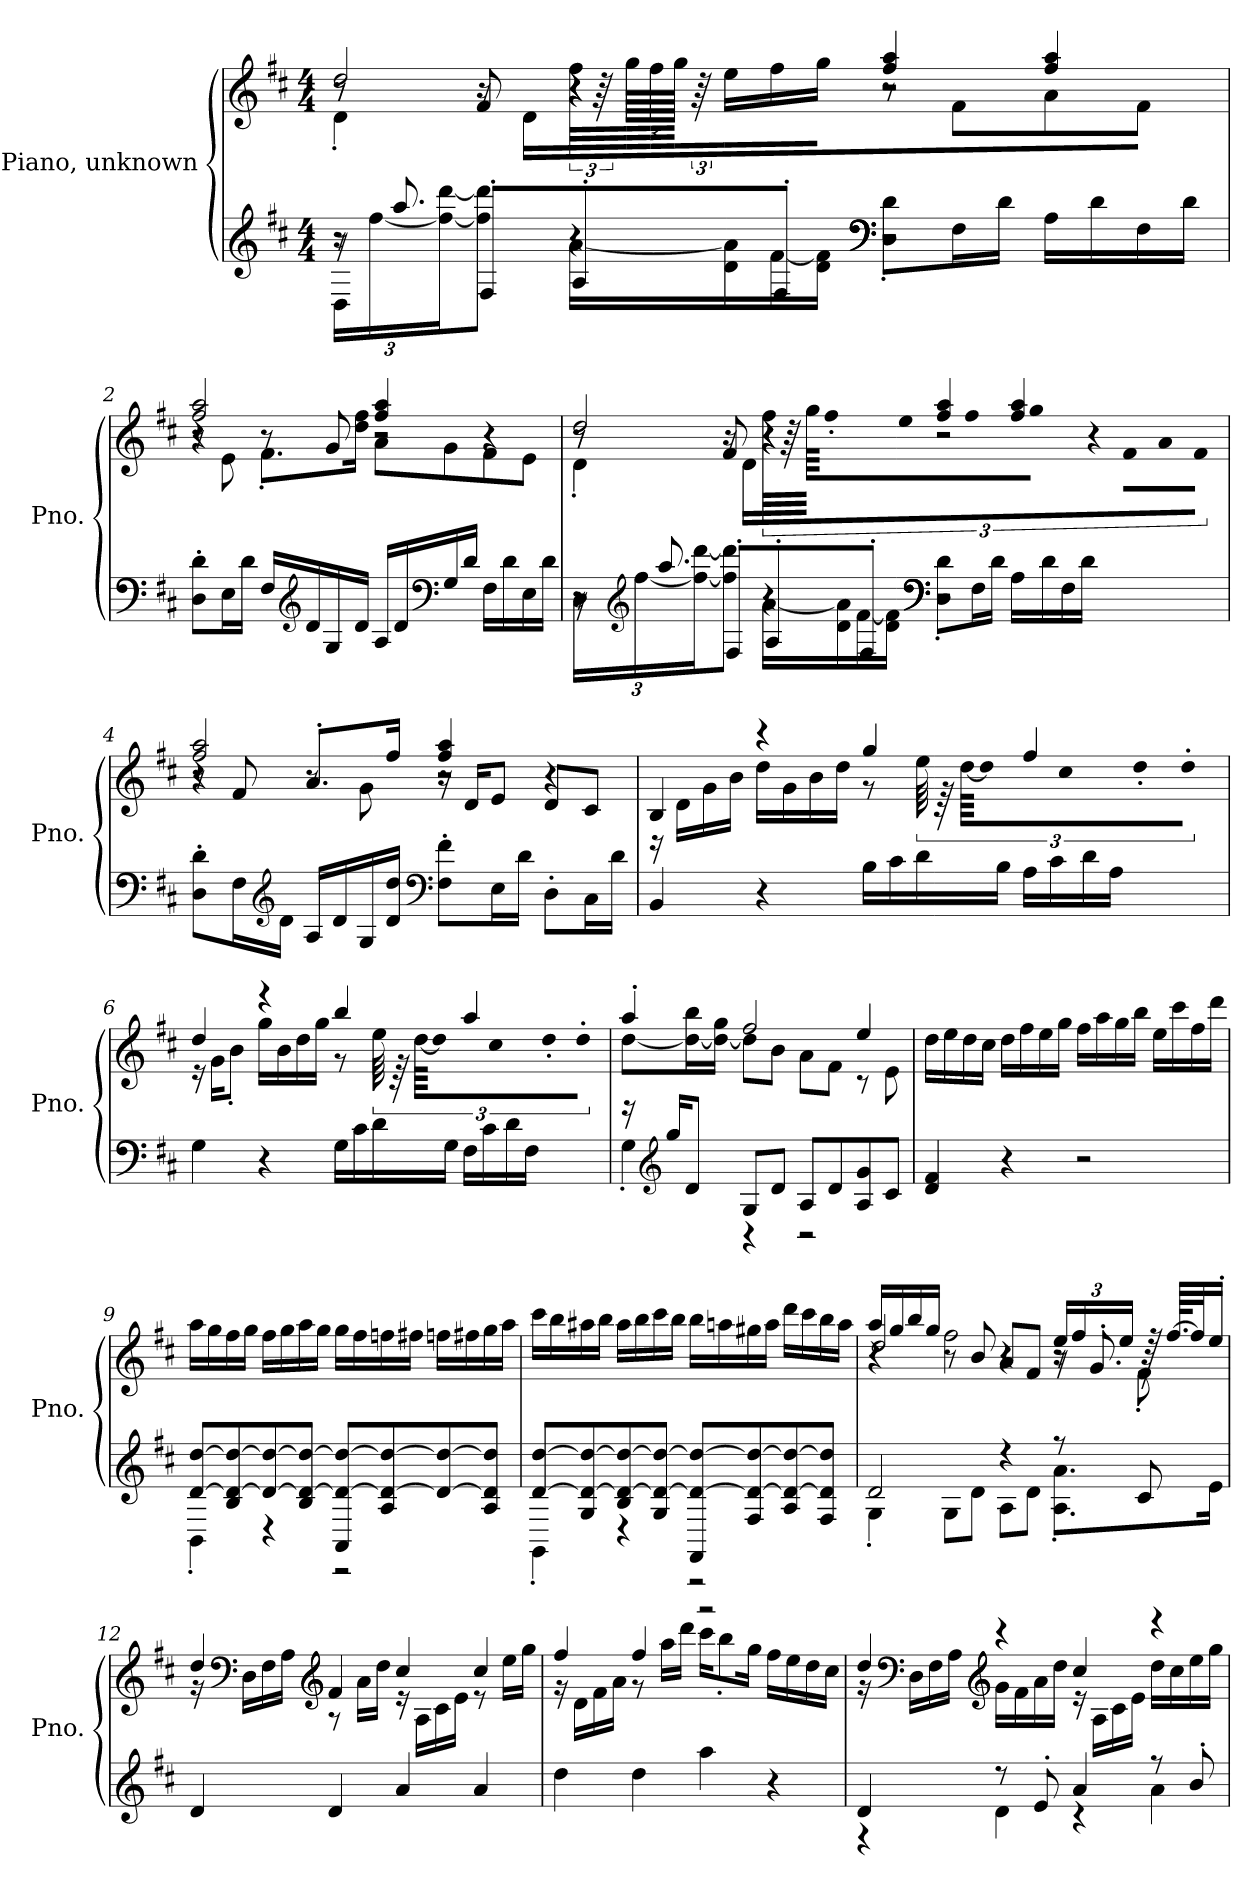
**kern	**kern
*part1	*part1
*staff2	*staff1
*I"Piano, unknown	*
*I'Pno.	*
*clefG2	*clefG2
*k[f#c#]	*k[f#c#]
*M4/4	*M4/4
*MM120	*MM120
=1	=1
*^	*
*	*Xbrackettup	*
*	*^	*^
*	*	*	*	*^
*	*	*	*	*	*^
16r	24D\LL	8r	2dd/	8r	8r	4d'\
.	[24ff#\	.	.	.	.	.
8.aa/	.	.	.	.	.	.
.	24ff#\_ [24ddd\J	.	.	.	.	.
.	8ff#\] 8ddd\]J	8F#'/L	.	16r	8f#/	.
.	.	.	.	16d\LL	.	.
4r	[16a\LL	8A'/	.	96ff#\JJkk	4r	4r
.	.	.	.	96r	.	.
.	.	.	.	96gg\LLLL	.	.
.	.	.	.	96ff#\	.	.
.	.	.	.	96gg\JJJJ	.	.
.	.	.	.	96r	.	.
.	16d\ 16a\]	.	.	16ee\LL	.	.
.	[16f#\	8F#'/J	.	16ff#\	.	.
.	16d\ 16f#\]JJ	.	.	16gg\JJ	.	.
*clefF4	*	*	*	*	*	*
2r	8D\' 8d\'L	2r	4ff#/ 4aa/	8r	2r	2r
.	16F#\L	.	.	8f#\L	.	.
.	16d\JJ	.	.	.	.	.
.	16A\LL	.	4ff#/ 4aa/	8a\	.	.
.	16d\	.	.	.	.	.
.	16F#\	.	.	8f#\J	.	.
.	16d\JJ	.	.	.	.	.
*v	*v	*v	*	*	*	*
*	*	*	*v	*v
!!LO:LB:g=z
=2	=2	=2	=2
8D\' 8d\'L	2ff#/ 2aa/	8r	4r
16E\L	.	8e\	.
16d\JJ	.	.	.
16F#/LL	.	8.f#'\L	8r
*clefG2	*	*	*
16d/	.	.	.
16G/	.	.	8g/
16d/JJ	.	16dd\ 16ff#\Jk	.
16A/LL	4ff#/ 4aa/	8a\L	2r
16d/	.	.	.
*clefF4	*	*	*
16G/	.	8g\	.
16d/JJ	.	.	.
16F#\LL	4r	8f#\	.
16d\	.	.	.
16E\	.	8e\J	.
16d\JJ	.	.	.
=3	=3	=3	=3
*^	*	*	*^
*	*^	*	*	*	*
16r	24D\LL	8r	2dd/	8r	8r	4d'\
*clefG2	*	*	*	*	*	*
.	[24ff#\	.	.	.	.	.
8.aa/	.	.	.	.	.	.
.	24ff#\_ [24ddd\J	.	.	.	.	.
.	8ff#\] 8ddd\]J	8F#'/L	.	16r	8f#/	.
.	.	.	.	16d\LL	.	.
4r	[16a\LL	8A'/	.	96ff#\JJkk	4r	4r
.	.	.	.	96r	.	.
.	.	.	.	96gg\KLLL	.	.
.	.	.	.	32ff#'\J	.	.
.	16d\ 16a\]	.	.	16ee\	.	.
.	[16f#\	8F#'/J	.	16ff#\	.	.
.	16d\ 16f#\]JJ	.	.	16gg\JJ	.	.
*clefF4	*	*	*	*	*	*
2r	8D\' 8d\'L	2r	4ff#/ 4aa/	8r	2r	2r
.	16F#\L	.	.	8f#\L	.	.
.	16d\JJ	.	.	.	.	.
.	16A\LL	.	4ff#/ 4aa/	8a\	.	.
.	16d\	.	.	.	.	.
.	16F#\	.	.	8f#\J	.	.
.	16d\JJ	.	.	.	.	.
*v	*v	*v	*	*	*	*
*	*	*	*v	*v
!!LO:LB:g=z
=4	=4	=4	=4
8D\' 8d\'L	2ff#/ 2aa/	4r	8r
16F#\L	.	.	8f#/
*clefG2	*	*	*
16d\JJ	.	.	.
16A/LL	.	8r	8.a'/L
16d/	.	.	.
16G/	.	8g\	.
16d/ 16dd/JJ	.	.	16ff#/Jk
*clefF4	*	*	*
8F#\' 8f#\'L	4ff#/ 4aa/	2r	16r
.	.	.	16d/KL
16E\L	.	.	8e/J
16d\JJ	.	.	.
8D'\L	4r	.	8d/L
16C#\L	.	.	8c#/J
16d\JJ	.	.	.
*	*	*v	*v
=5	=5	=5
4BB/	4B/	16r
.	.	16d\LL
.	.	16g\
.	.	16b\JJ
4r	4r	16dd\LL
.	.	16g\
.	.	16b\
.	.	16dd\JJ
16B\LL	4gg/	8r
16c#\	.	.
16d\	.	96ee\
.	.	96r
.	.	[96dd\KLLL
.	.	32dd\J]
16B\JJ	.	16cc#\J
16A\LL	4ff#/	8dd'\
16c#\	.	.
16d\	.	8dd'\J
16A\JJ	.	.
!!LO:LB:g=z	!!
=6	=6	=6
4G\	4dd/	16r
.	.	16g\KL
.	.	8b'\J
4r	4r	16gg\LL
.	.	16b\
.	.	16dd\
.	.	16gg\JJ
16G\LL	4bb/	8r
16c#\	.	.
16d\	.	96ee\
.	.	96r
.	.	[96dd\KLLL
.	.	32dd\J]
16G\JJ	.	16cc#\J
16F#\LL	4aa/	8dd'\
16c#\	.	.
16d\	.	8dd'\J
16F#\JJ	.	.
=7	=7	=7
*^	*	*
16r	4G'\	4aa'/	[8dd\L
*clefG2	*	*	*
16gg/KL	.	.	.
8d/J	.	.	16dd\_ 16bb\L
.	.	.	16dd\_ 16gg\JJ
8G/L	4r	2ff#/	8dd\L]
8d/J	.	.	8b\J
8A/L	2r	.	8a\L
8d/	.	.	8f#\J
8A/ 8g/	.	4ee/	8r
8c#/J	.	.	8e\
*v	*v	*	*
*	*v	*v
!!LO:LB:g=z
=8	=8
4d/ 4f#/	16dd\LL
.	16ee\
.	16dd\
.	16cc#\JJ
4r	16dd\LL
.	16ff#\
.	16ee\
.	16gg\JJ
2r	16ff#\LL
.	16aa\
.	16gg\
.	16bb\JJ
.	16ee\LL
.	16ccc#\
.	16ff#\
.	16ddd\JJ
=9	=9
*^	*
[8d/ [8dd/L	4BB'\	16aa\LL
.	.	16gg\
8B/ 8d/_ 8dd/_	.	16ff#\
.	.	16gg\JJ
8d/_ 8dd/_	4r	16ff#\LL
.	.	16gg\
8B/ 8d/_ 8dd/_J	.	16aa\
.	.	16gg\JJ
8AA/ 8d/_ 8dd/_L	2r	16gg\LL
.	.	16ff#\
8A/ 8d/_ 8dd/_	.	16ffn\
.	.	16ff#X\JJ
8d/_ 8dd/_	.	16ffn\LL
.	.	16ff#X\
8A/ 8d/] 8dd/]J	.	16gg\
.	.	16aa\JJ
!!LO:LB:g=z
=10	=10	=10
[8d/ [8dd/L	4GG'\	16ccc#\LL
.	.	16bb\
8G/ 8d/_ 8dd/_	.	16aa#X\
.	.	16bb\JJ
8B/ 8d/_ 8dd/_	4r	16aa#\LL
.	.	16bb\
8G/ 8d/_ 8dd/_J	.	16ccc#\
.	.	16bb\JJ
8FF#/ 8d/_ 8dd/_L	2r	16bb\LL
.	.	16aan\
8F#/ 8d/_ 8dd/_	.	16gg#X\
.	.	16aa\JJ
8A/ 8d/_ 8dd/_	.	16ddd\LL
.	.	16ccc#\
8F#/ 8d/] 8dd/]J	.	16bb\
.	.	16aa\JJ
=11	=11	=11
*	*	*^
*	*	*	*^
2d/	4G'\	16aa/LL	4r	2dd/
.	.	16gg/	.	.
.	.	16bb/	.	.
.	.	16gg/JJ	.	.
.	8G\L	8r	2ff#\	.
.	8d\J	8b/	.	.
4r	8A\L	8a/L	.	4r
.	8d\J	8f#/J	.	.
*	*	*Xbrackettup	*	*
8r	8.A\' 8.a\'L	24ee/LL	8r	16r
.	.	24ff#/	.	.
.	.	.	.	8.g'/
.	.	24ee/JJ	.	.
8c#/	.	128r	8f#'\	.
.	.	[64.ff#/KLLL	.	.
.	.	32ff#/J]	.	.
.	16e\Jk	16ee'/JJ	.	.
*v	*v	*	*	*
*	*	*v	*v
!!LO:PB:g=z
=12	=12	=12
4d/	4dd/	16r
*	*clefF4	*
.	.	16D\LL
.	.	16F#\
.	.	16A\JJ
*	*clefG2	*
4d/	4f#/	8r
.	.	16a\LL
.	.	16dd\JJ
4a/	4cc#/	16r
.	.	16A\LL
.	.	16c#\
.	.	16e\JJ
4a/	4cc#/	8r
.	.	16ee\LL
.	.	16gg\JJ
=13	=13	=13
4dd\	4ff#/	16r
.	.	16d\LL
.	.	16f#\
.	.	16a\JJ
4dd\	4ff#/	8r
.	.	16aa\LL
.	.	16ddd\JJ
4aa\	2r	16ccc#\KL
.	.	8bb'\
.	.	16gg\Jk
4r	.	16ff#\LL
.	.	16ee\
.	.	16dd\
.	.	16cc#\JJ
!!LO:LB:g=z	!!
=14	=14	=14
*^	*	*
4d/	4r	4dd/	16r
*	*	*clefF4	*
.	.	.	16D\LL
.	.	.	16F#\
.	.	.	16A\JJ
*	*	*clefG2	*
8r	4d\	4r	16g\LL
.	.	.	16f#\
8e'/	.	.	16a\
.	.	.	16dd\JJ
4a/	4r	4cc#/	16r
.	.	.	16A\LL
.	.	.	16c#\
.	.	.	16e\JJ
8r	4a\	4r	16dd\LL
.	.	.	16cc#\
8b'/	.	.	16ee\
.	.	.	16gg\JJ
*v	*v	*	*
*	*v	*v
=	=
*-	*-
